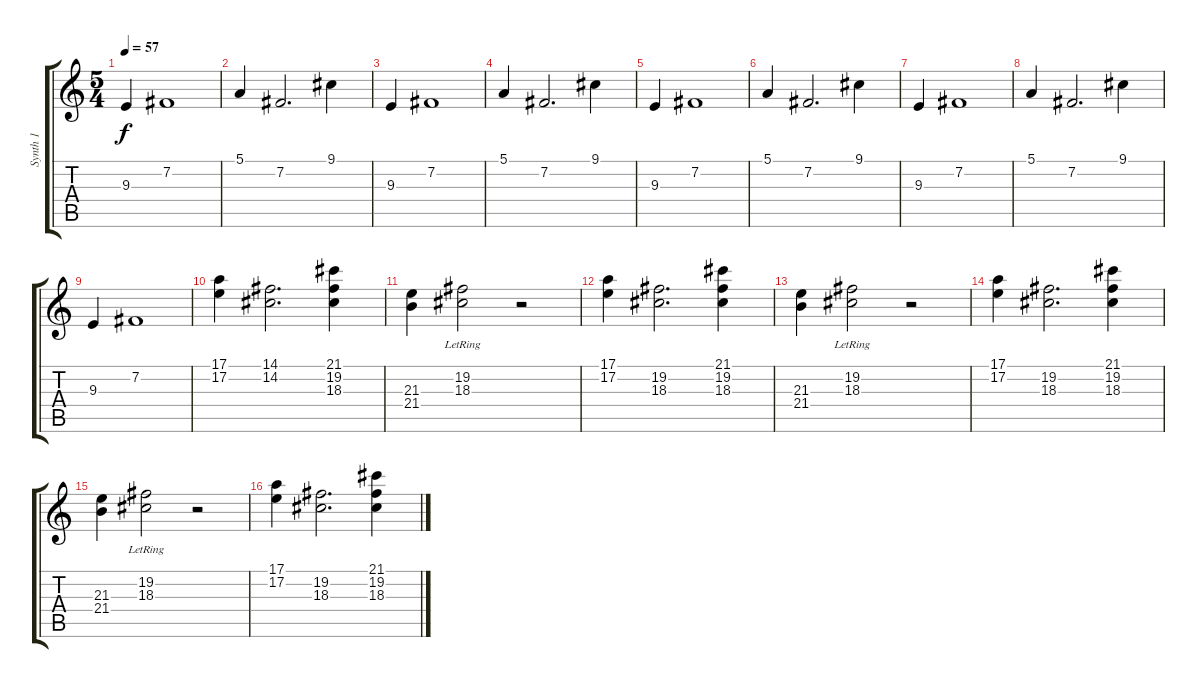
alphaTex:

\track ("Synth 1" "Synth 1") {instrument pad2warm}
\staff {score tabs}
\tuning (E4 B3 G3 D3 A2 E2) {hide}
\ts (5 4)
\tempo 57
\clef g2
\ks c
9.3.4{dy f} 7.2.1 |
5.1.4 7.2.2{d} 9.1.4 |
9.3.4 7.2.1 |
5.1.4 7.2.2{d} 9.1.4 |
9.3.4 7.2.1 |
5.1.4 7.2.2{d} 9.1.4 |
9.3.4 7.2.1 |
5.1.4 7.2.2{d} 9.1.4 |
9.3.4 7.2.1 |
(17.1 17.2).4 (14.1 14.2).2{d} (21.1 19.2 18.3).4 |
(21.3 21.4).4 (19.2 18.3{lr}).2 r.2 |
(17.1 17.2).4 (19.2 18.3).2{d} (21.1 19.2 18.3).4 |
(21.3 21.4).4 (19.2 18.3{lr}).2 r.2 |
(17.1 17.2).4 (19.2 18.3).2{d} (21.1 19.2 18.3).4 |
(21.3 21.4).4 (19.2 18.3{lr}).2 r.2 |
(17.1 17.2).4 (19.2 18.3).2{d} (21.1 19.2 18.3).4
